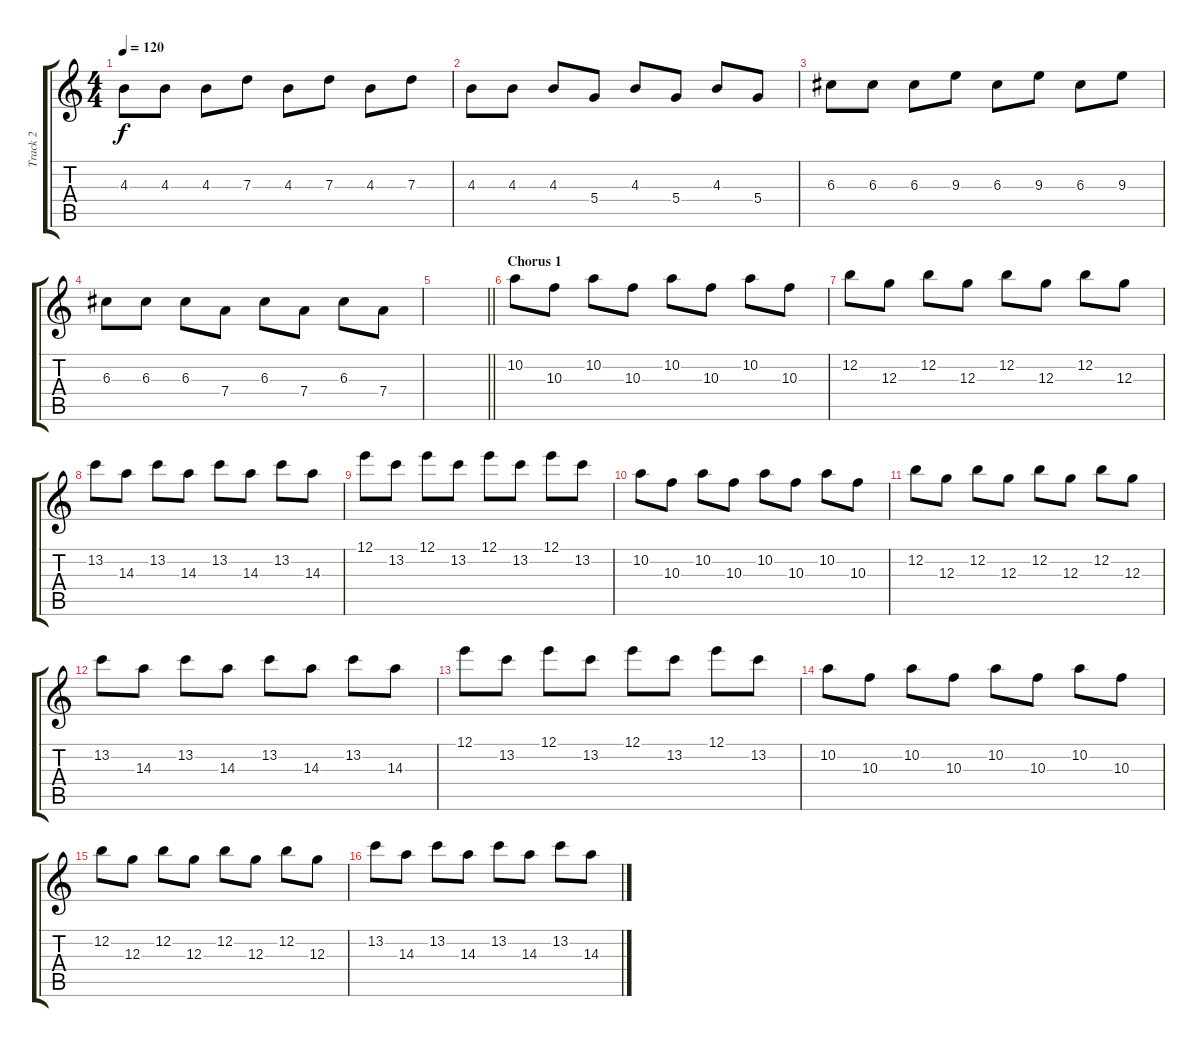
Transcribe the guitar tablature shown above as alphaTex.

\track ("Track 2" "Track 2") {instrument overdrivenguitar}
\staff {score tabs}
\tuning (E4 B3 G3 D3 A2 E2) {hide}
\ts (4 4)
\tempo 120
\clef g2
\ks c
4.3.8{dy f} 4.3.8 4.3.8 7.3.8 4.3.8 7.3.8 4.3.8 7.3.8 |
4.3.8 4.3.8 4.3.8 5.4.8 4.3.8 5.4.8 4.3.8 5.4.8 |
6.3.8 6.3.8 6.3.8 9.3.8 6.3.8 9.3.8 6.3.8 9.3.8 |
6.3.8 6.3.8 6.3.8 7.4.8 6.3.8 7.4.8 6.3.8 7.4.8 |
\barLineRight lightlight
|
\section ("" "Chorus 1")
10.2.8 10.3.8 10.2.8 10.3.8 10.2.8 10.3.8 10.2.8 10.3.8 |
12.2.8 12.3.8 12.2.8 12.3.8 12.2.8 12.3.8 12.2.8 12.3.8 |
13.2.8 14.3.8 13.2.8 14.3.8 13.2.8 14.3.8 13.2.8 14.3.8 |
12.1.8 13.2.8 12.1.8 13.2.8 12.1.8 13.2.8 12.1.8 13.2.8 |
10.2.8 10.3.8 10.2.8 10.3.8 10.2.8 10.3.8 10.2.8 10.3.8 |
12.2.8 12.3.8 12.2.8 12.3.8 12.2.8 12.3.8 12.2.8 12.3.8 |
13.2.8 14.3.8 13.2.8 14.3.8 13.2.8 14.3.8 13.2.8 14.3.8 |
12.1.8 13.2.8 12.1.8 13.2.8 12.1.8 13.2.8 12.1.8 13.2.8 |
10.2.8 10.3.8 10.2.8 10.3.8 10.2.8 10.3.8 10.2.8 10.3.8 |
12.2.8 12.3.8 12.2.8 12.3.8 12.2.8 12.3.8 12.2.8 12.3.8 |
13.2.8 14.3.8 13.2.8 14.3.8 13.2.8 14.3.8 13.2.8 14.3.8
